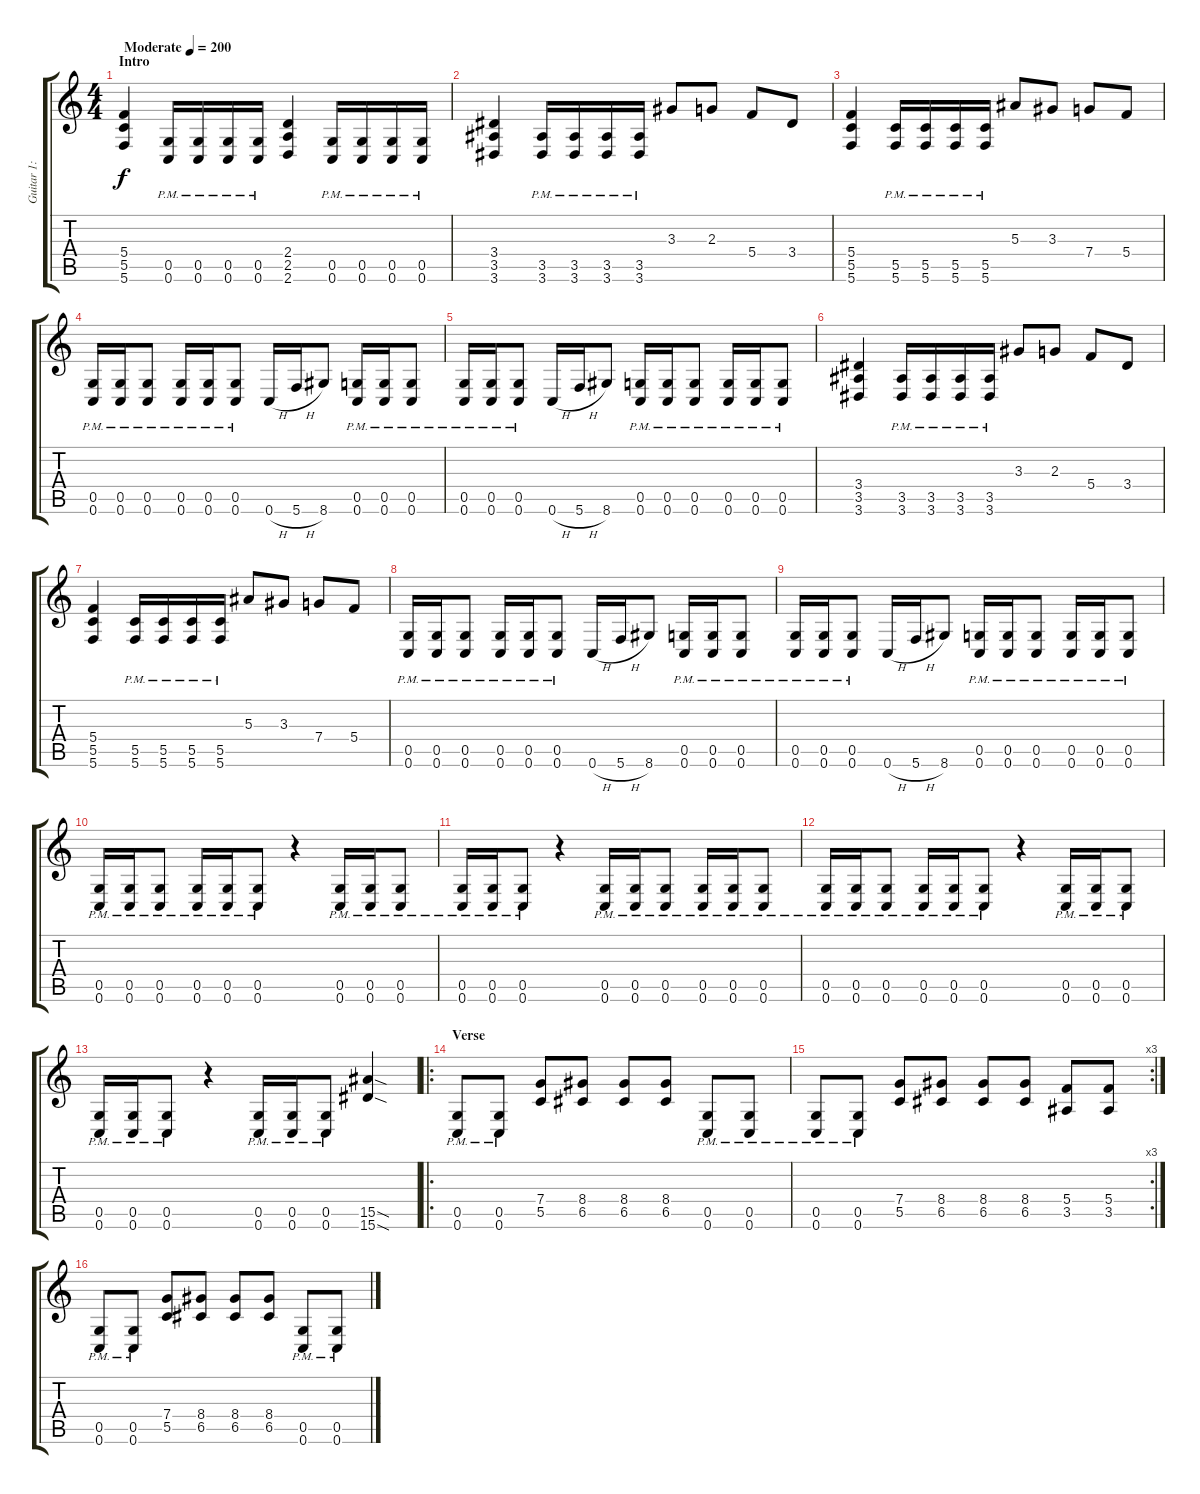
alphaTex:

\track ("Guitar 1: Simon" "Guitar 1: ") {instrument overdrivenguitar}
\staff {score tabs}
\tuning (D4 A3 F3 C3 G2 C2) {hide}
\ts (4 4)
\section ("" "Intro")
\tempo (200 "Moderate")
\clef g2
\ks c
(5.4 5.5 5.6).4{dy f instrument overdrivenguitar} (0.5{pm} 0.6{pm}).16 (0.5{pm} 0.6{pm}).16 (0.5{pm} 0.6{pm}).16 (0.5{pm} 0.6{pm}).16 (2.4 2.5 2.6).4 (0.5{pm} 0.6{pm}).16 (0.5{pm} 0.6{pm}).16 (0.5{pm} 0.6{pm}).16 (0.5{pm} 0.6{pm}).16 |
(3.4 3.5 3.6).4 (3.5{pm} 3.6{pm}).16 (3.5{pm} 3.6{pm}).16 (3.5{pm} 3.6{pm}).16 (3.5{pm} 3.6{pm}).16 3.3.8 2.3.8 5.4.8 3.4.8 |
(5.4 5.5 5.6).4 (5.5{pm} 5.6{pm}).16 (5.5{pm} 5.6{pm}).16 (5.5{pm} 5.6{pm}).16 (5.5{pm} 5.6{pm}).16 5.3.8 3.3.8 7.4.8 5.4.8 |
(0.5{pm} 0.6{pm}).16 (0.5{pm} 0.6{pm}).16 (0.5{pm} 0.6{pm}).8 (0.5{pm} 0.6{pm}).16 (0.5{pm} 0.6{pm}).16 (0.5{pm} 0.6{pm}).8 0.6{h}.16 5.6{h}.16 8.6.8 (0.5{pm} 0.6{pm}).16 (0.5{pm} 0.6{pm}).16 (0.5{pm} 0.6{pm}).8 |
(0.5{pm} 0.6{pm}).16 (0.5{pm} 0.6{pm}).16 (0.5{pm} 0.6{pm}).8 0.6{h}.16 5.6{h}.16 8.6.8 (0.5{pm} 0.6{pm}).16 (0.5{pm} 0.6{pm}).16 (0.5{pm} 0.6{pm}).8 (0.5{pm} 0.6{pm}).16 (0.5{pm} 0.6{pm}).16 (0.5{pm} 0.6{pm}).8 |
(3.4 3.5 3.6).4 (3.5{pm} 3.6{pm}).16 (3.5{pm} 3.6{pm}).16 (3.5{pm} 3.6{pm}).16 (3.5{pm} 3.6{pm}).16 3.3.8 2.3.8 5.4.8 3.4.8 |
(5.4 5.5 5.6).4 (5.5{pm} 5.6{pm}).16 (5.5{pm} 5.6{pm}).16 (5.5{pm} 5.6{pm}).16 (5.5{pm} 5.6{pm}).16 5.3.8 3.3.8 7.4.8 5.4.8 |
(0.5{pm} 0.6{pm}).16 (0.5{pm} 0.6{pm}).16 (0.5{pm} 0.6{pm}).8 (0.5{pm} 0.6{pm}).16 (0.5{pm} 0.6{pm}).16 (0.5{pm} 0.6{pm}).8 0.6{h}.16 5.6{h}.16 8.6.8 (0.5{pm} 0.6{pm}).16 (0.5{pm} 0.6{pm}).16 (0.5{pm} 0.6{pm}).8 |
(0.5{pm} 0.6{pm}).16 (0.5{pm} 0.6{pm}).16 (0.5{pm} 0.6{pm}).8 0.6{h}.16 5.6{h}.16 8.6.8 (0.5{pm} 0.6{pm}).16 (0.5{pm} 0.6{pm}).16 (0.5{pm} 0.6{pm}).8 (0.5{pm} 0.6{pm}).16 (0.5{pm} 0.6{pm}).16 (0.5{pm} 0.6{pm}).8 |
(0.5{pm} 0.6{pm}).16 (0.5{pm} 0.6{pm}).16 (0.5{pm} 0.6{pm}).8 (0.5{pm} 0.6{pm}).16 (0.5{pm} 0.6{pm}).16 (0.5{pm} 0.6{pm}).8 r.4 (0.5{pm} 0.6{pm}).16 (0.5{pm} 0.6{pm}).16 (0.5{pm} 0.6{pm}).8 |
(0.5{pm} 0.6{pm}).16 (0.5{pm} 0.6{pm}).16 (0.5{pm} 0.6{pm}).8 r.4 (0.5{pm} 0.6{pm}).16 (0.5{pm} 0.6{pm}).16 (0.5{pm} 0.6{pm}).8 (0.5{pm} 0.6{pm}).16 (0.5{pm} 0.6{pm}).16 (0.5{pm} 0.6{pm}).8 |
(0.5{pm} 0.6{pm}).16 (0.5{pm} 0.6{pm}).16 (0.5{pm} 0.6{pm}).8 (0.5{pm} 0.6{pm}).16 (0.5{pm} 0.6{pm}).16 (0.5{pm} 0.6{pm}).8 r.4 (0.5{pm} 0.6{pm}).16 (0.5{pm} 0.6{pm}).16 (0.5{pm} 0.6{pm}).8 |
(0.5{pm} 0.6{pm}).16 (0.5{pm} 0.6{pm}).16 (0.5{pm} 0.6{pm}).8 r.4 (0.5{pm} 0.6{pm}).16 (0.5{pm} 0.6{pm}).16 (0.5{pm} 0.6{pm}).8 (15.5{sod} 15.6{sod}).4 |
\ro
\section ("" "Verse")
(0.5{pm} 0.6{pm}).8 (0.5{pm} 0.6{pm}).8 (7.4 5.5).8 (8.4 6.5).8 (8.4 6.5).8 (8.4 6.5).8 (0.5{pm} 0.6{pm}).8 (0.5{pm} 0.6{pm}).8 |
\rc 3
(0.5{pm} 0.6{pm}).8 (0.5{pm} 0.6{pm}).8 (7.4 5.5).8 (8.4 6.5).8 (8.4 6.5).8 (8.4 6.5).8 (5.4 3.5).8 (5.4 3.5).8 |
(0.5{pm} 0.6{pm}).8 (0.5{pm} 0.6{pm}).8 (7.4 5.5).8 (8.4 6.5).8 (8.4 6.5).8 (8.4 6.5).8 (0.5{pm} 0.6{pm}).8 (0.5{pm} 0.6{pm}).8
